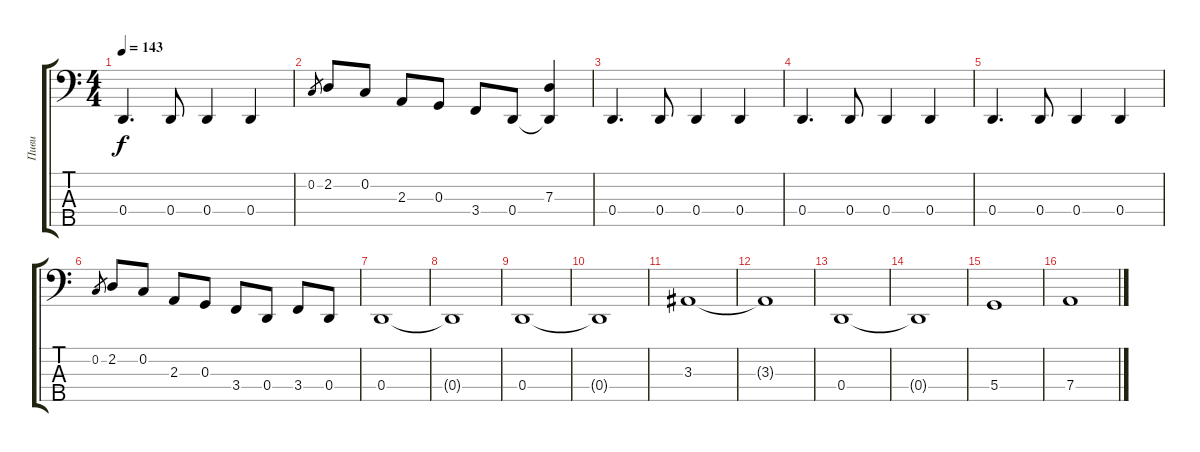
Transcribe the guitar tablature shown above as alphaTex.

\track ("Пиви" "Пиви") {instrument electricbasspick}
\staff {score tabs}
\tuning (F2 C2 G1 D1 A0) {hide}
\ts (4 4)
\tempo 143
\clef f4
\ks c
0.4.4{d dy f} 0.4.8 0.4.4 0.4.4 |
0.2.8{gr} 2.2.8 0.2.8 2.3.8 0.3.8 3.4.8 0.4.8 (7.3 0.4{t}).4 |
0.4.4{d} 0.4.8 0.4.4 0.4.4 |
0.4.4{d} 0.4.8 0.4.4 0.4.4 |
0.4.4{d} 0.4.8 0.4.4 0.4.4 |
0.2.8{gr} 2.2.8 0.2.8 2.3.8 0.3.8 3.4.8 0.4.8 3.4.8 0.4.8 |
0.4.1 |
0.4{t}.1 |
0.4.1 |
0.4{t}.1 |
3.3.1 |
3.3{t}.1 |
0.4.1 |
0.4{t}.1 |
5.4.1 |
7.4.1
